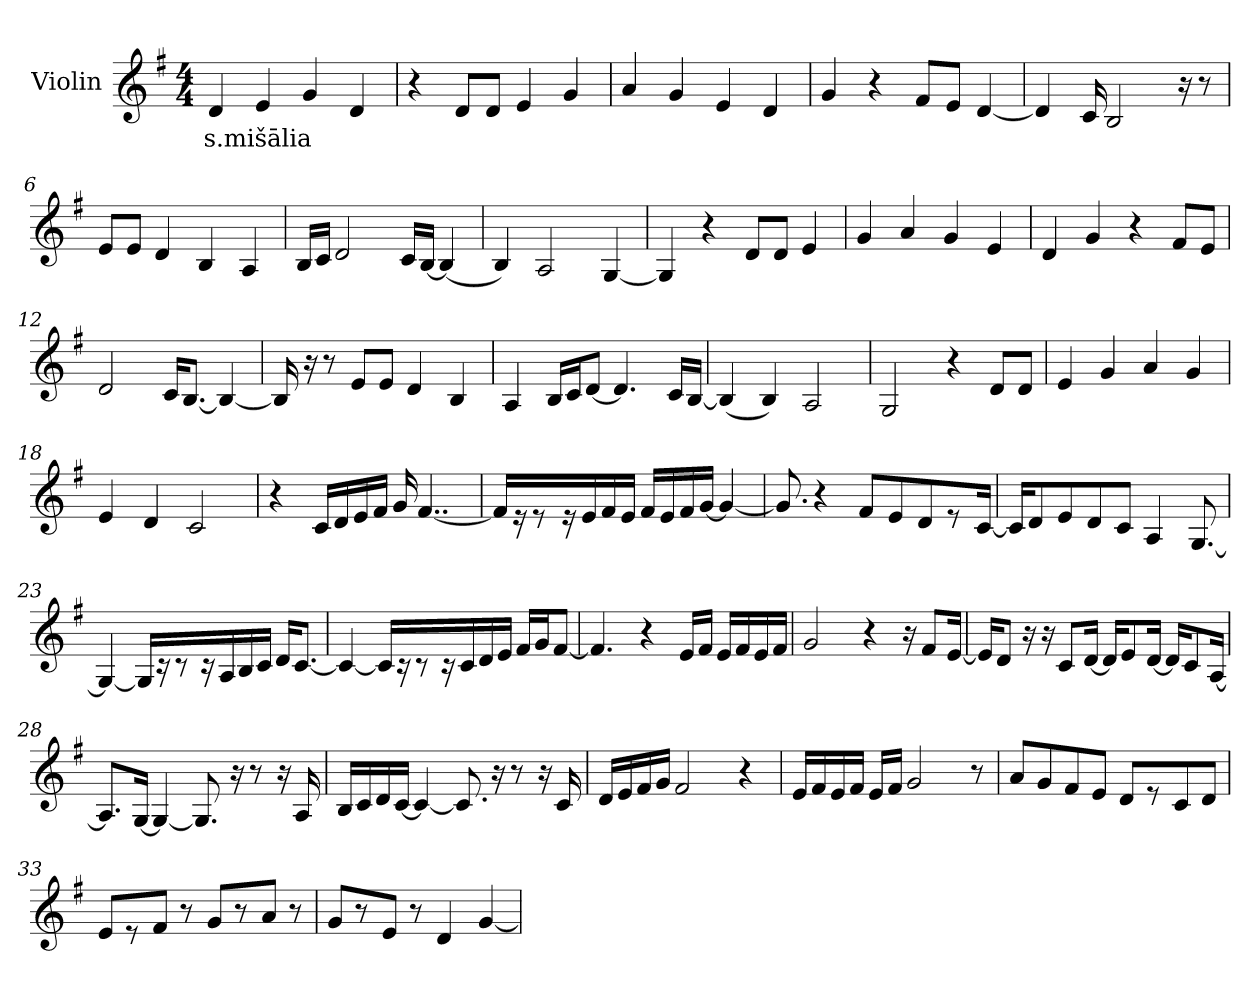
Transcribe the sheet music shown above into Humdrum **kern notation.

**kern	**text
*part1	*part1
*staff1	*staff1
*I"Violin	*
*clefG2	*
*k[f#]	*
*G:	*
*M4/4	*
*MM85	*
=1	=1
!	!LO:LY:b
4d/	s.mišālia
4e/	.
4g/	.
4d/	.
=2	=2
4r	.
8d/L	.
8d/J	.
4e/	.
4g/	.
=3	=3
4a/	.
4g/	.
4e/	.
4d/	.
=4	=4
4g/	.
4r	.
8f#/L	.
8e/J	.
[4d/	.
=5	=5
4d/]	.
16c/	.
2B/	.
16r	.
8r	.
!!LO:LB:g=z
=6	=6
8e/L	.
8e/J	.
4d/	.
4B/	.
4A/	.
=7	=7
16B/LL	.
16c/JJ	.
2d/	.
16c/LL	.
[16B/JJ	.
(<4B/]	.
=8	=8
4B/)	.
2A/	.
[4G/	.
=9	=9
4G/]	.
4r	.
8d/L	.
8d/J	.
4e/	.
=10	=10
4g/	.
4a/	.
4g/	.
4e/	.
!!LO:LB:g=z
=11	=11
4d/	.
4g/	.
4r	.
8f#/L	.
8e/J	.
=12	=12
2d/	.
16c/KL	.
[8.B/J	.
4B/_	.
=13	=13
16B/]	.
16r	.
8r	.
8e/L	.
8e/J	.
4d/	.
4B/	.
=14	=14
4A/	.
16B/LL	.
16c/J	.
[8d/J	.
4.d/]	.
16c/LL	.
[16B/JJ	.
!!LO:LB:g=z
=15	=15
(<4B/]	.
4B/)	.
2A/	.
=16	=16
2G/	.
4r	.
8d/L	.
8d/J	.
=17	=17
4e/	.
4g/	.
4a/	.
4g/	.
=18	=18
4e/	.
4d/	.
2c/	.
=19	=19
4r	.
16c/LL	.
16d/	.
16e/	.
16f#/JJ	.
16g/	.
[4..f#/	.
!!LO:LB:g=z
=20	=20
16f#/LL]	.
16r	.
8r	.
16r	.
16e/	.
16f#/	.
16e/JJ	.
16f#/LL	.
16e/	.
16f#/	.
[16g/JJ	.
4g/_	.
=21	=21
8.g/]	.
4r	.
8f#/L	.
8e/	.
8d/	.
8r	.
[16c/Jk	.
=22	=22
16c/KL]	.
8d/	.
8e/	.
8d/	.
8c/J	.
4A/	.
[8.G/	.
!!LO:LB:g=z
=23	=23
4G/_	.
16G/LL]	.
16r	.
8r	.
16r	.
16A/	.
16B/	.
16c/JJ	.
16d/KL	.
[8.c/J	.
=24	=24
4c/_	.
16c/LL]	.
16r	.
8r	.
16r	.
16c/	.
16d/	.
16e/JJ	.
16f#/LL	.
16g/J	.
[8f#/J	.
=25	=25
4.f#/]	.
4r	.
16e/LL	.
16f#/JJ	.
16e/LL	.
16f#/	.
16e/	.
16f#/JJ	.
!!LO:LB:g=z
=26	=26
2g/	.
4r	.
16r	.
8f#/L	.
[16e/Jk	.
=27	=27
16e/KL]	.
8d/J	.
16r	.
16r	.
8c/L	.
[16d/Jk	.
16d/KL]	.
8e/	.
[16d/Jk	.
16d/KL]	.
8c/	.
[16A/Jk	.
=28	=28
8.A/L]	.
[16G/Jk	.
4G/_	.
8.G/]	.
16r	.
8r	.
16r	.
16A/	.
!!LO:PB:g=z
=29	=29
16B/LL	.
16c/	.
16d/	.
[16c/JJ	.
4c/_	.
8.c/]	.
16r	.
8r	.
16r	.
16c/	.
=30	=30
16d/LL	.
16e/	.
16f#/	.
16g/JJ	.
2f#/	.
4r	.
=31	=31
16e/LL	.
16f#/	.
16e/	.
16f#/JJ	.
16e/LL	.
16f#/JJ	.
2g/	.
8r	.
=32	=32
8a/L	.
8g/	.
8f#/	.
8e/J	.
8d/L	.
8r	.
8c/	.
8d/J	.
!!LO:PB:g=z
=33	=33
8e/L	.
8r	.
8f#/J	.
8r	.
8g/L	.
8r	.
8a/J	.
8r	.
=34	=34
8g/L	.
8r	.
8e/J	.
8r	.
4d/	.
[4g/	.
=	=
*-	*-
